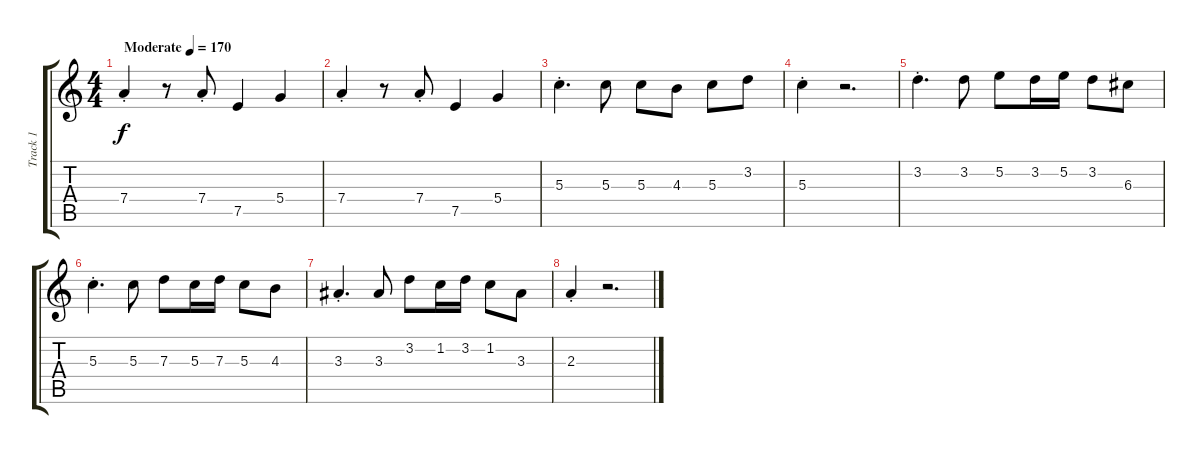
\track ("Track 1" "Track 1") {instrument acousticguitarsteel}
\staff {score tabs}
\tuning (E4 B3 G3 D3 A2 E2) {hide}
\ts (4 4)
\tempo (170 "Moderate")
\clef g2
\ks c
7.4{st}.4{dy f instrument acousticguitarsteel} r.8 7.4{st}.8 7.5.4 5.4.4 |
7.4{st}.4 r.8 7.4{st}.8 7.5.4 5.4.4 |
5.3{st}.4{d} 5.3.8 5.3.8 4.3.8 5.3.8 3.2.8 |
5.3{st}.4 r.2{d} |
3.2{st}.4{d} 3.2.8 5.2.8 3.2.16 5.2.16 3.2.8 6.3.8 |
5.3{st}.4{d} 5.3.8 7.3.8 5.3.16 7.3.16 5.3.8 4.3.8 |
3.3{st}.4{d} 3.3.8 3.2.8 1.2.16 3.2.16 1.2.8 3.3.8 |
2.3{st}.4 r.2{d}
